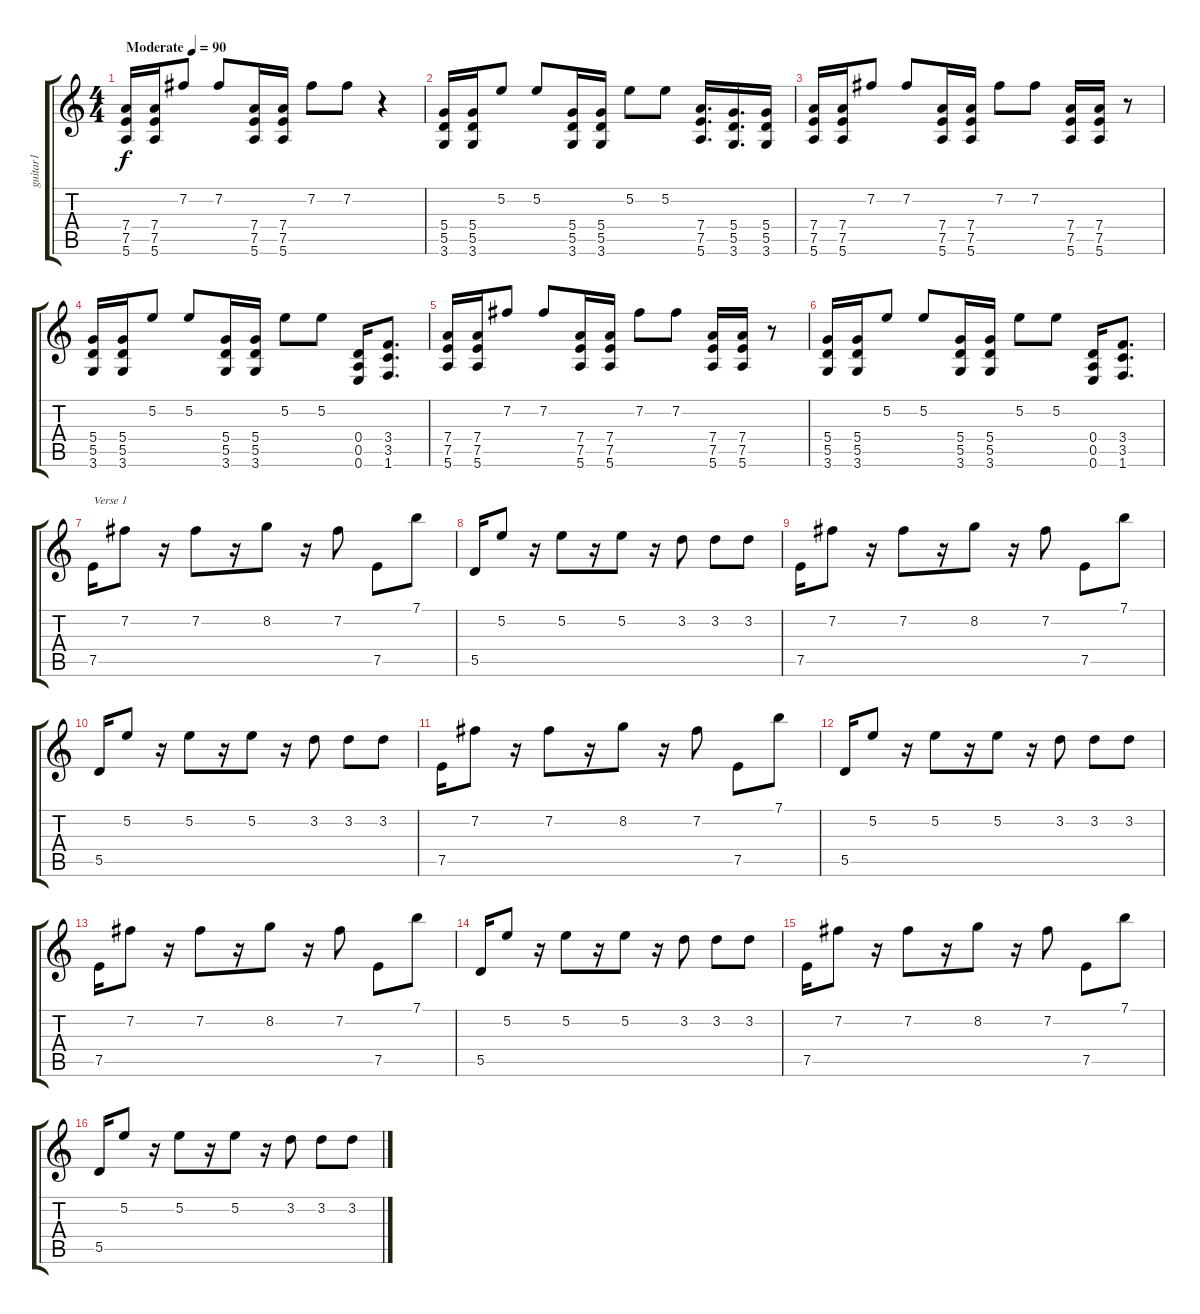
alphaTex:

\track ("guitar1" "guitar1") {instrument distortionguitar}
\staff {score tabs}
\tuning (E4 B3 G3 D3 A2 E2) {hide}
\ts (4 4)
\tempo (90 "Moderate")
\clef g2
\ks c
(7.4 7.5 5.6).16{dy f instrument distortionguitar} (7.4 7.5 5.6).16 7.2.8 7.2.8 (7.4 7.5 5.6).16 (7.4 7.5 5.6).16 7.2.8 7.2.8 r.4 |
(5.4 5.5 3.6).16 (5.4 5.5 3.6).16 5.2.8 5.2.8 (5.4 5.5 3.6).16 (5.4 5.5 3.6).16 5.2.8 5.2.8 (7.4 7.5 5.6).16{d} (5.4 5.5 3.6).16{d} (5.4 5.5 3.6).16 |
(7.4 7.5 5.6).16 (7.4 7.5 5.6).16 7.2.8 7.2.8 (7.4 7.5 5.6).16 (7.4 7.5 5.6).16 7.2.8 7.2.8 (7.4 7.5 5.6).16 (7.4 7.5 5.6).16 r.8 |
(5.4 5.5 3.6).16 (5.4 5.5 3.6).16 5.2.8 5.2.8 (5.4 5.5 3.6).16 (5.4 5.5 3.6).16 5.2.8 5.2.8 (0.4 0.5 0.6).16 (3.4 3.5 1.6).8{d} |
(7.4 7.5 5.6).16 (7.4 7.5 5.6).16 7.2.8 7.2.8 (7.4 7.5 5.6).16 (7.4 7.5 5.6).16 7.2.8 7.2.8 (7.4 7.5 5.6).16 (7.4 7.5 5.6).16 r.8 |
(5.4 5.5 3.6).16 (5.4 5.5 3.6).16 5.2.8 5.2.8 (5.4 5.5 3.6).16 (5.4 5.5 3.6).16 5.2.8 5.2.8 (0.4 0.5 0.6).16 (3.4 3.5 1.6).8{d} |
7.5.16{txt "Verse 1" instrument distortionguitar} 7.2.8 r.16 7.2.8 r.16 8.2.8 r.16 7.2.8 7.5.8 7.1.8 |
5.5.16 5.2.8 r.16 5.2.8 r.16 5.2.8 r.16 3.2.8 3.2.8 3.2.8 |
7.5.16 7.2.8 r.16 7.2.8 r.16 8.2.8 r.16 7.2.8 7.5.8 7.1.8 |
5.5.16 5.2.8 r.16 5.2.8 r.16 5.2.8 r.16 3.2.8 3.2.8 3.2.8 |
7.5.16 7.2.8 r.16 7.2.8 r.16 8.2.8 r.16 7.2.8 7.5.8 7.1.8 |
5.5.16 5.2.8 r.16 5.2.8 r.16 5.2.8 r.16 3.2.8 3.2.8 3.2.8 |
7.5.16 7.2.8 r.16 7.2.8 r.16 8.2.8 r.16 7.2.8 7.5.8 7.1.8 |
5.5.16 5.2.8 r.16 5.2.8 r.16 5.2.8 r.16 3.2.8 3.2.8 3.2.8 |
7.5.16 7.2.8 r.16 7.2.8 r.16 8.2.8 r.16 7.2.8 7.5.8 7.1.8 |
5.5.16 5.2.8 r.16 5.2.8 r.16 5.2.8 r.16 3.2.8 3.2.8 3.2.8
